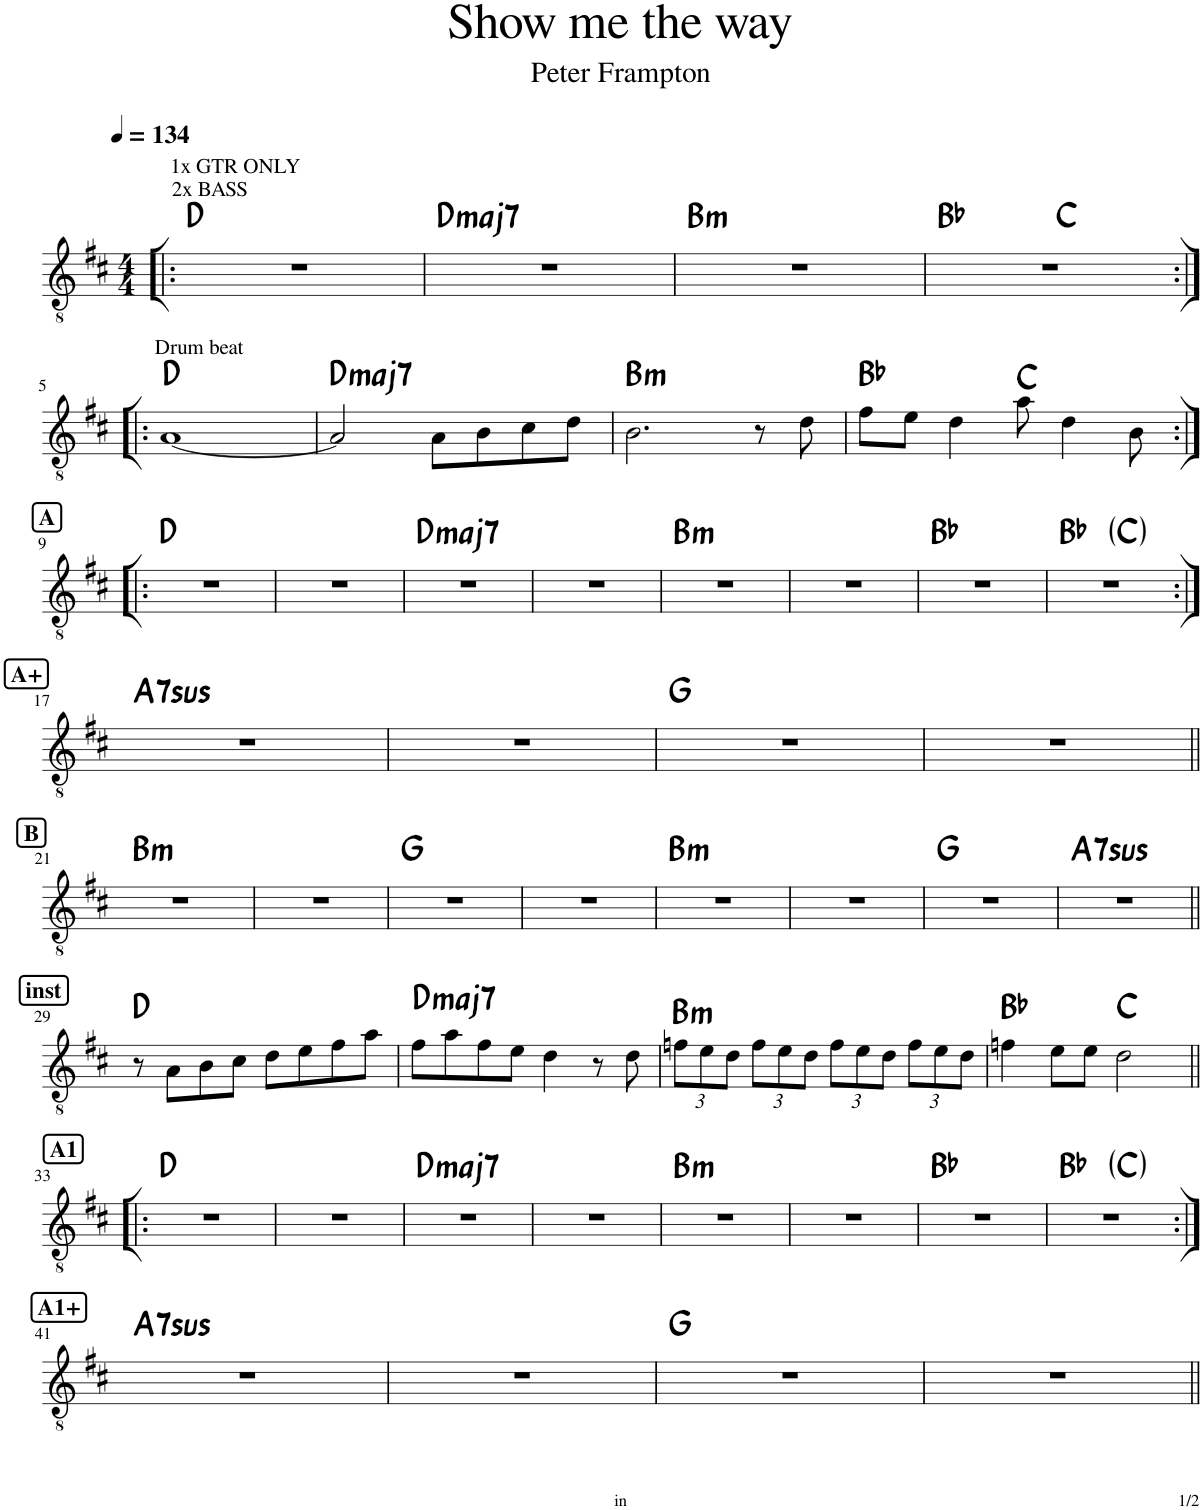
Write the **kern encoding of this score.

**kern	**harte
*part1	*part1
*staff1	*
*I"Classical Guitar	*
*I'Guit.	*
*clefGv2	*
*k[f#c#]	*
*M4/4	*
*MM134	*
=1!|:	=1!|:
!LO:TX:a:t=1x GTR ONLY	!
!LO:TX:a:t=2x BASS	!
1r	D:maj
=2	=2
!	!LO:H:kt=maj7
1r	D:maj7
=3	=3
!	!LO:H:kt=m
1r	B:min
=4	=4
*^	*
1r	2ryy	Bb:maj
.	2ryy	C:maj
!!LO:LB:g=z	!!
=5:|!|:	=5:|!|:	=5:|!|:
!LO:TX:a:t=Drum beat	!	!
*v	*v	*
[1A	D:maj
=6	=6
!	!LO:H:kt=maj7
2A/]	D:maj7
8A\L	.
8B\	.
8c#\	.
8d\J	.
=7	=7
!	!LO:H:kt=m
2.B\	B:min
8r	.
8d\	.
=8	=8
8f#\L	Bb:maj
8e\J	.
4d\	.
8a\	C:maj
4d\	.
8B\	.
!!LO:LB:g=z
!!LO:REH:place=s1:a:B:cj:fs=11:t=A
=9:|!|:	=9:|!|:
1r	D:maj
=10	=10
1r	.
=11	=11
!	!LO:H:kt=maj7
1r	D:maj7
=12	=12
1r	.
=13	=13
!	!LO:H:kt=m
1r	B:min
=14	=14
1r	.
=15	=15
1r	Bb:maj
=16	=16
*^	*
1r	2ryy	Bb:maj
.	2ryy	C:maj
!!LO:LB:g=z	!!
!!LO:REH:place=s1:a:B:cj:fs=11:t=A+	!!
=17:|!	=17:|!	=17:|!
!	!	!LO:H:kt=7sus
*v	*v	*
1r	A:sus4(7)
=18	=18
1r	.
=19	=19
1r	G:maj
=20	=20
1r	.
!!LO:LB:g=z
!!LO:REH:place=s1:a:B:cj:fs=11:t=B
=21||	=21||
!	!LO:H:kt=m
1r	B:min
=22	=22
1r	.
=23	=23
1r	G:maj
=24	=24
1r	.
=25	=25
!	!LO:H:kt=m
1r	B:min
=26	=26
1r	.
=27	=27
1r	G:maj
=28	=28
!	!LO:H:kt=7sus
1r	A:sus4(7)
!!LO:LB:g=z
!!LO:REH:place=s1:a:B:cj:fs=11:t=inst
=29||	=29||
8r	D:maj
8A\L	.
8B\	.
8c#\J	.
8d\L	.
8e\	.
8f#\	.
8a\J	.
=30	=30
!	!LO:H:kt=maj7
8f#\L	D:maj7
8a\	.
8f#\	.
8e\J	.
4d\	.
8r	.
8d\	.
=31	=31
*Xbrackettup	*
!	!LO:H:kt=m
12fn\L	B:min
12e\	.
12d\J	.
12f\L	.
12e\	.
12d\J	.
12f\L	.
12e\	.
12d\J	.
12f\L	.
12e\	.
12d\J	.
=32	=32
4fn\	Bb:maj
8e\L	.
8e\J	.
2d\	C:maj
!!LO:LB:g=z
!!LO:REH:place=s1:a:B:cj:fs=11:t=A1
=33!|:	=33!|:
1r	D:maj
=34	=34
1r	.
=35	=35
!	!LO:H:kt=maj7
1r	D:maj7
=36	=36
1r	.
=37	=37
!	!LO:H:kt=m
1r	B:min
=38	=38
1r	.
=39	=39
1r	Bb:maj
=40	=40
*^	*
1r	2ryy	Bb:maj
.	2ryy	C:maj
!!LO:LB:g=z	!!
!!LO:REH:place=s1:a:B:cj:fs=11:t=A1+	!!
=41:|!	=41:|!	=41:|!
!	!	!LO:H:kt=7sus
*v	*v	*
1r	A:sus4(7)
=42	=42
1r	.
=43	=43
1r	G:maj
=44	=44
1r	.
=||	=||
*-	*-
